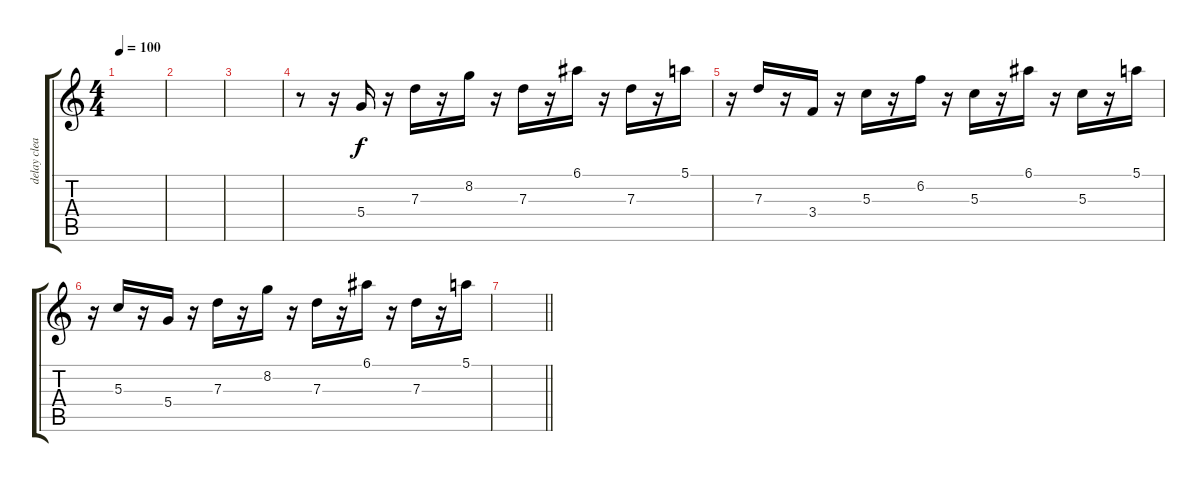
\track ("delay clean 2" "delay clea") {instrument electricguitarclean}
\staff {score tabs}
\tuning (E4 B3 G3 D3 A2 E2) {hide}
\ts (4 4)
\tempo 100
\clef g2
\ks c
|
|
|
r.8{instrument electricguitarclean} r.16 5.4.16 r.16 7.3.16 r.16 8.2.16 r.16 7.3.16 r.16 6.1.16 r.16 7.3.16 r.16 5.1.16 |
r.16 7.3.16 r.16 3.4.16 r.16 5.3.16 r.16 6.2.16 r.16 5.3.16 r.16 6.1.16 r.16 5.3.16 r.16 5.1.16 |
r.16 5.3.16 r.16 5.4.16 r.16 7.3.16 r.16 8.2.16 r.16 7.3.16 r.16 6.1.16 r.16 7.3.16 r.16 5.1.16 |
\barLineRight lightlight
